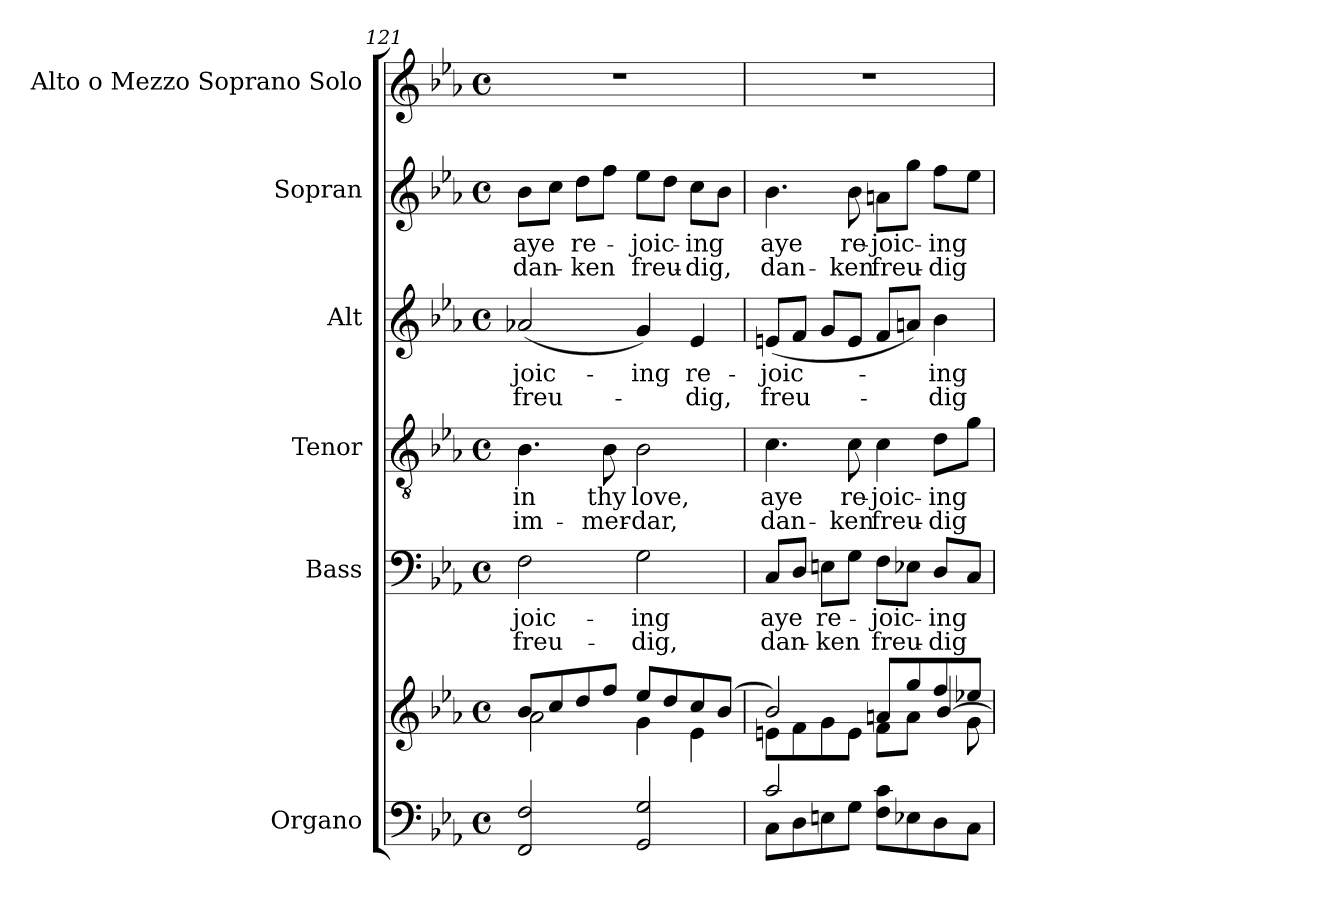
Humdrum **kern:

**kern	**kern	**kern	**text	**text	**kern	**text	**text	**kern	**text	**text	**kern	**text	**text	**kern
*part6	*part6	*part5	*part5	*part5	*part4	*part4	*part4	*part3	*part3	*part3	*part2	*part2	*part2	*part1
*staff7	*staff6	*staff5	*staff5	*staff5	*staff4	*staff4	*staff4	*staff3	*staff3	*staff3	*staff2	*staff2	*staff2	*staff1
*I"Organo	*	*I"Bass	*	*	*I"Tenor	*	*	*I"Alt	*	*	*I"Sopran	*	*	*I"Alto o Mezzo Soprano Solo
*	*	*I'B	*	*	*I'T	*	*	*I'A	*	*	*I'S	*	*	*I'S o l o
*clefF4	*clefG2	*clefF4	*	*	*clefGv2	*	*	*clefG2	*	*	*clefG2	*	*	*clefG2
*k[b-e-a-]	*k[b-e-a-]	*k[b-e-a-]	*	*	*k[b-e-a-]	*	*	*k[b-e-a-]	*	*	*k[b-e-a-]	*	*	*k[b-e-a-]
*M4/4	*M4/4	*M4/4	*	*	*M4/4	*	*	*M4/4	*	*	*M4/4	*	*	*M4/4
*met(c)	*met(c)	*met(c)	*	*	*met(c)	*	*	*met(c)	*	*	*met(c)	*	*	*met(c)
=121	=121	=121	=121	=121	=121	=121	=121	=121	=121	=121	=121	=121	=121	=121
*	*^	*	*	*	*	*	*	*	*	*	*	*	*	*
!	!	!	!	!LO:LY:b	!LO:LY:b	!	!LO:LY:b	!LO:LY:b	!	!LO:LY:b	!LO:LY:b	!	!LO:LY:b	!LO:LY:b	!
2FF/ 2F/	8b-/L	2a-\	2F\	-joic-	freu-	4.B-\	in	im-	(<2a-X/	-joic-	freu-	8b-\L	aye	dan-	1r
.	8cc/	.	.	.	.	.	.	.	.	.	.	8cc\J	.	.	.
!	!	!	!	!	!	!	!	!	!	!	!	!	!LO:LY:b	!LO:LY:b	!
.	8dd/	.	.	.	.	.	.	.	.	.	.	8dd\L	re-	-ken	.
!	!	!	!	!	!	!	!LO:LY:b	!LO:LY:b	!	!	!	!	!	!	!
.	8ff/J	.	.	.	.	8B-\	thy	-mer-	.	.	.	8ff\J	.	.	.
!	!	!	!	!LO:LY:b	!LO:LY:b	!	!LO:LY:b	!LO:LY:b	!	!LO:LY:b	!	!	!LO:LY:b	!LO:LY:b	!
2GG/ 2G/	8ee-/L	4g\	2G\	-ing	-dig,	2B-\	love,	-dar,	4g/)	-ing	.	8ee-\L	-joic-	freu-	.
.	8dd/	.	.	.	.	.	.	.	.	.	.	8dd\J	.	.	.
!	!	!	!	!	!	!	!	!	!	!LO:LY:b	!LO:LY:b	!	!LO:LY:b	!LO:LY:b	!
.	8cc/	4e-\	.	.	.	.	.	.	4e-/	re-	-dig,	8cc\L	-ing	-dig,	.
.	(>8b-/J	.	.	.	.	.	.	.	.	.	.	8b-\J	.	.	.
=122	=122	=122	=122	=122	=122	=122	=122	=122	=122	=122	=122	=122	=122	=122	=122
*^	*	*^	*	*	*	*	*	*	*	*	*	*	*	*	*
!	!	!	!	!	!	!LO:LY:b	!LO:LY:b	!	!LO:LY:b	!LO:LY:b	!	!LO:LY:b	!LO:LY:b	!	!LO:LY:b	!LO:LY:b	!
2c/	8C\L	2b-/)	8en\L	2.ryy	8C/L	aye	dan-	4.c\	aye	dan-	(<8en/L	-joic-	freu-	4.b-\	aye	dan-	1r
.	8D\	.	8f\	.	8D/J	.	.	.	.	.	8f/J	.	.	.	.	.	.
!	!	!	!	!	!	!LO:LY:b	!LO:LY:b	!	!	!	!	!	!	!	!	!	!
.	8En\	.	8g\	.	8En\L	re-	-ken	.	.	.	8g/L	.	.	.	.	.	.
!	!	!	!	!	!	!	!	!	!LO:LY:b	!LO:LY:b	!	!	!	!	!LO:LY:b	!LO:LY:b	!
.	8G\J	.	8e\J	.	8G\J	.	.	8c\	re-	-ken	8e/J	.	.	8b-\	re-	-ken	.
!	!	!	!	!	!	!LO:LY:b	!LO:LY:b	!	!LO:LY:b	!LO:LY:b	!	!	!	!	!LO:LY:b	!LO:LY:b	!
2ryy	8F\ 8c\L	8an/L	8f\L	.	8F\L	-joic-	freu-	4c\	-joic-	freu-	8f/L	.	.	8an\L	-joic-	freu-	.
.	8E-X\	8gg/	8a\J	.	8E-X\J	.	.	.	.	.	8an/J)	.	.	8gg\J	.	.	.
!	!	!	!	!	!	!LO:LY:b	!LO:LY:b	!	!LO:LY:b	!LO:LY:b	!	!LO:LY:b	!LO:LY:b	!	!LO:LY:b	!LO:LY:b	!
.	8D\	8ff/	8ryy	[4b-/	8D/L	-ing	-dig	8d\L	-ing	-dig	4b-\	-ing	-dig	8ff\L	-ing	-dig	.
.	8C\J	8ee-X/J	8g\	.	8C/J	.	.	8g\J	.	.	.	.	.	8ee-\J	.	.	.
*v	*v	*	*	*	*	*	*	*	*	*	*	*	*	*	*	*	*
*	*v	*v	*v	*	*	*	*	*	*	*	*	*	*	*	*	*
=	=	=	=	=	=	=	=	=	=	=	=	=	=	=
*-	*-	*-	*-	*-	*-	*-	*-	*-	*-	*-	*-	*-	*-	*-
